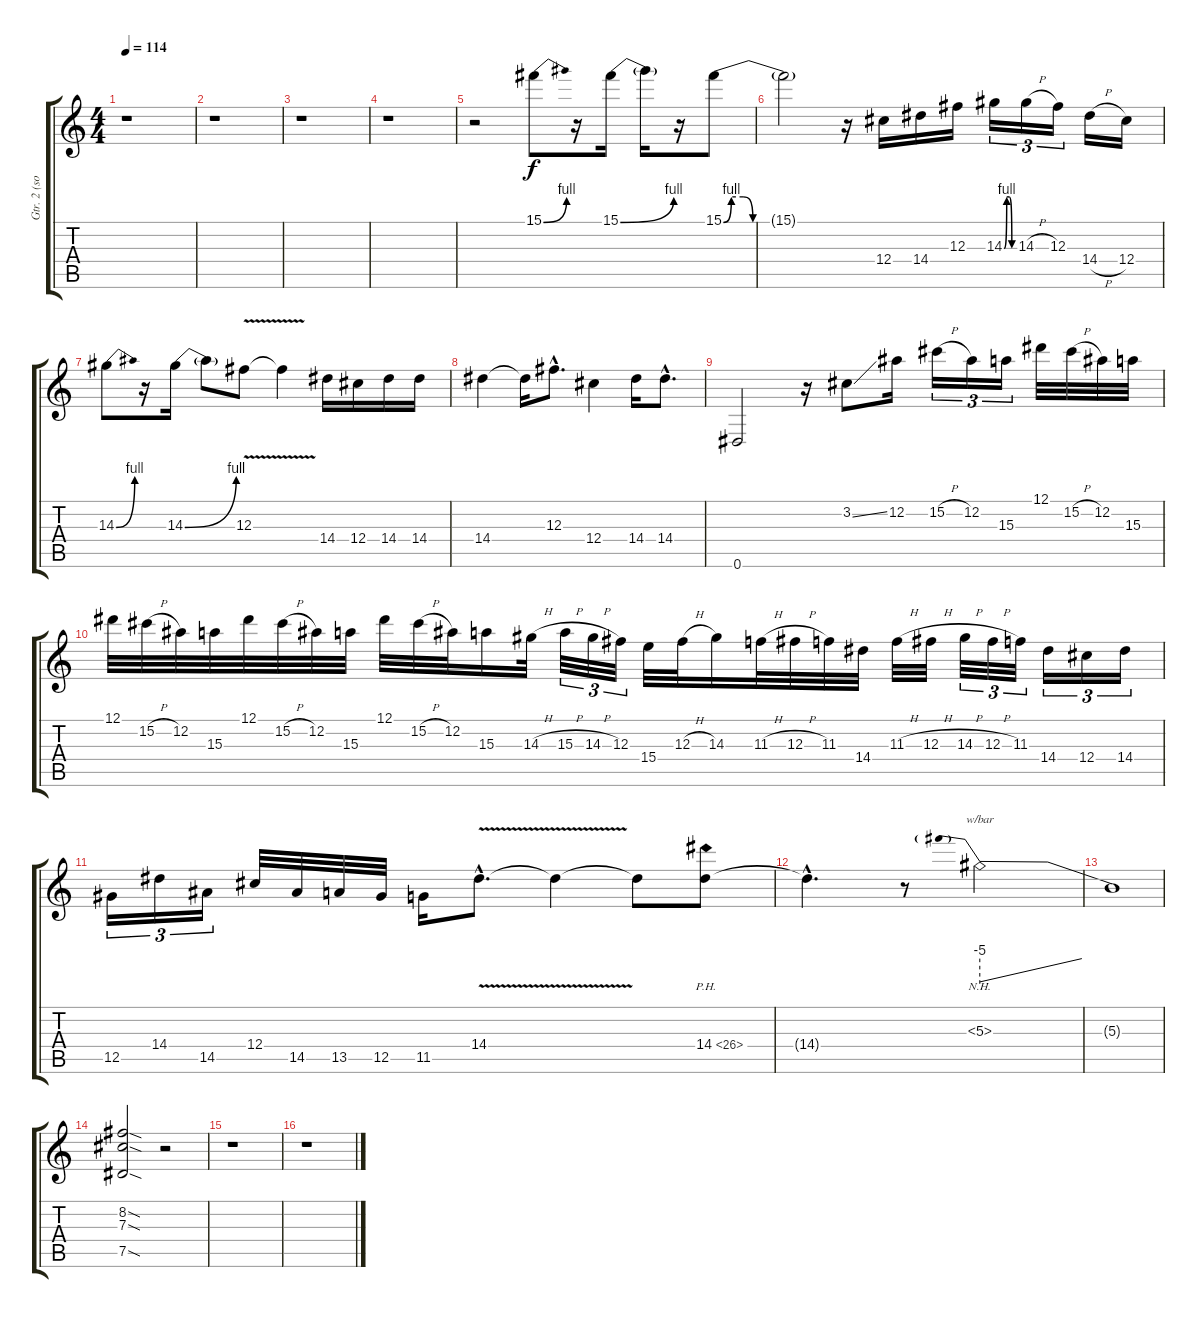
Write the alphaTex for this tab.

\track ("Gtr. 2 (solo)" "Gtr. 2 (so") {instrument distortionguitar}
\staff {score tabs}
\tuning (Eb4 Bb3 Gb3 Db3 Ab2 Eb2) {hide}
\ts (4 4)
\tempo 114
\clef g2
\ks c
r.1{dy f} |
r.1 |
r.1 |
r.1 |
r.2{volume 13} 15.1{be (bend 0 0 60 4)}.8 r.16 15.1{be (bend 0 0 60 4)}.16 15.1{t}.16 r.16 15.1{be (custom 0 0 4 4 10 4 15 0 45 0 60 0)}.8 |
15.1{t}.2 r.16 12.4.16 14.4.16 12.3.16 14.3{be (custom 0 0 15 4 30 4 45 0 60 0)}.16{tu (3 2)} 14.3{h}.16{tu (3 2)} 12.3.16{tu (3 2)} 14.4{h}.16 12.4.16 |
14.3{be (bend 0 0 60 4)}.8 r.16 14.3{be (bend 0 0 60 4)}.16 14.3{t}.8 12.3{v}.8 12.3{t}.4 14.4.16 12.4.16 14.4.16 14.4.16 |
14.4.4 14.4{t}.16 12.3{hac}.8{d} 12.4.4 14.4.16 14.4{hac}.8{d} |
0.6.2 r.16 3.2{ss}.8 12.2.16 15.2{h}.16{tu (3 2)} 12.2.16{tu (3 2)} 15.3.16{tu (3 2)} 12.1.32 15.2{h}.32 12.2.32 15.3.32 |
12.1.32 15.2{h}.32 12.2.32 15.3.32 12.1.32 15.2{h}.32 12.2.32 15.3.32 12.1.32 15.2{h}.32 12.2.32 15.3.16 14.3{h}.32 15.3{h}.32{tu (3 2)} 14.3{h}.32{tu (3 2)} 12.3.32{tu (3 2)} 15.4.32 12.3{h}.32 14.3.16 11.3{h}.32 12.3{h}.32 11.3.32 14.4.32 11.3{h}.32 12.3{h}.32 14.3{h}.32{tu (3 2)} 12.3{h}.32{tu (3 2)} 11.3.32{tu (3 2)} 14.4.16{tu (3 2)} 12.4.16{tu (3 2)} 14.4.16{tu (3 2)} |
12.5.16{tu (3 2)} 14.4.16{tu (3 2)} 14.5.16{tu (3 2)} 12.4.32 14.5.32 13.5.32 12.5.32 11.5.16 14.4{v hac}.8{d} 14.4{t}.4 14.4{t}.8 14.4{ph 12}.8 |
14.4{hac t}.4{d} r.8 5.3{nh}.2{tbe (predivedive default 0 -20 60 0)} |
5.3{t}.1 |
(8.2{sod} 7.3{sod} 7.5{sod}).2 r.2 |
r.1 |
r.1
